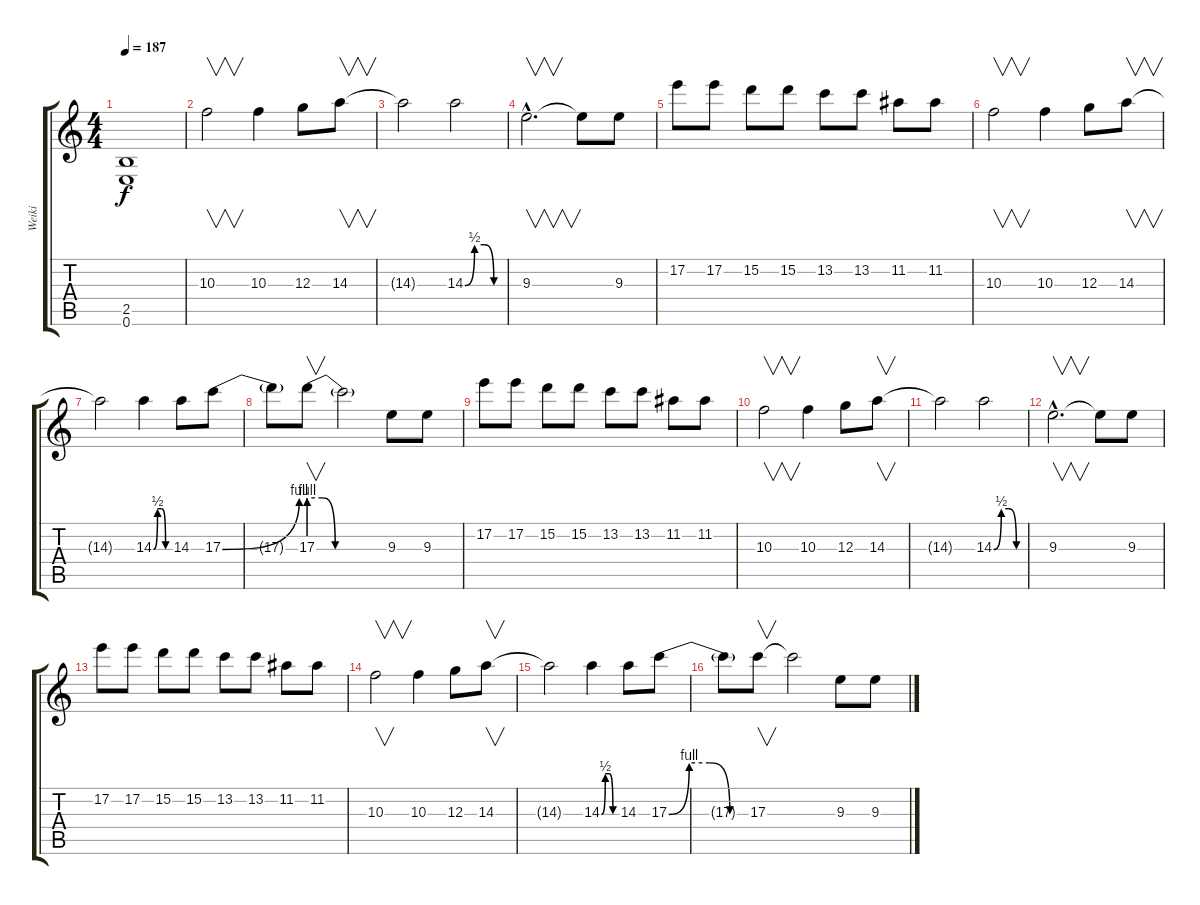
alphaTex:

\track ("Weiki" "Weiki") {instrument distortionguitar}
\staff {score tabs}
\tuning (E4 B3 G3 D3 A2 E2) {hide}
\ts (4 4)
\tempo 187
\clef g2
\ks c
(2.5 0.6).1{dy f} |
10.3.2{v} 10.3.4 12.3.8 14.3.8{v} |
14.3{t}.2 14.3{be (custom 0 0 15 2 30 2 45 0 60 0)}.2 |
9.3{hac}.2{v d} 9.3{t}.8 9.3.8 |
17.2.8 17.2.8 15.2.8 15.2.8 13.2.8 13.2.8 11.2.8 11.2.8 |
10.3.2{v} 10.3.4 12.3.8 14.3.8{v} |
14.3{t}.2 14.3{be (custom 0 0 15 2 30 2 45 0 60 0)}.4 14.3.8 17.3{be (bend 0 0 60 4)}.8 |
17.3{t}.8 17.3{be (custom 0 4 10 4 20 0 40 0 60 0)}.8{v} 17.3{t}.2 9.3.8 9.3.8 |
17.2.8 17.2.8 15.2.8 15.2.8 13.2.8 13.2.8 11.2.8 11.2.8 |
10.3.2{v} 10.3.4 12.3.8 14.3.8{v} |
14.3{t}.2 14.3{be (custom 0 0 15 2 30 2 45 0 60 0)}.2 |
9.3{hac}.2{v d} 9.3{t}.8 9.3.8 |
17.2.8 17.2.8 15.2.8 15.2.8 13.2.8 13.2.8 11.2.8 11.2.8 |
10.3.2{v} 10.3.4 12.3.8 14.3.8{v} |
14.3{t}.2 14.3{be (custom 0 0 15 2 30 2 45 0 60 0)}.4 14.3.8 17.3{be (custom 0 0 15 4 30 4 45 0 60 0)}.8 |
17.3{t}.8 17.3.8{v} 17.3{t}.2 9.3.8 9.3.8
